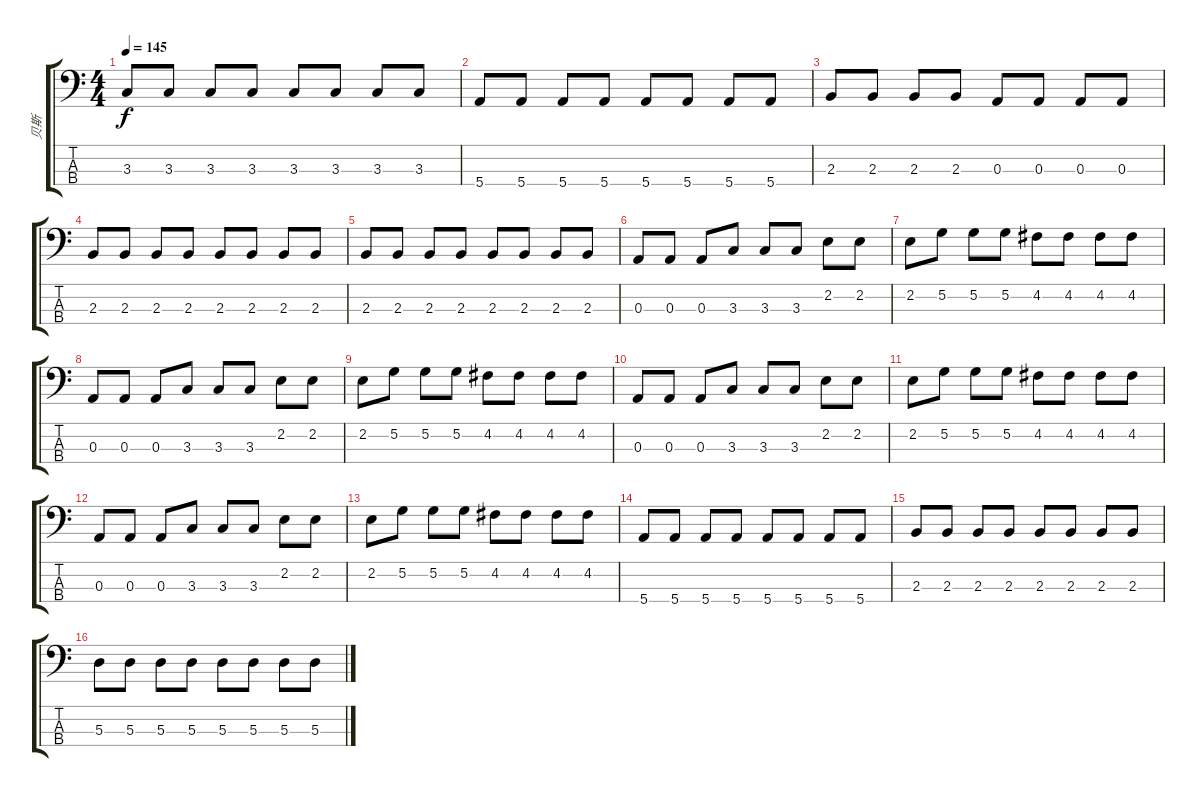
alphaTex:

\track ("贝斯" "贝斯") {instrument electricbassfinger}
\staff {score tabs}
\tuning (G2 D2 A1 E1) {hide}
\ts (4 4)
\tempo 145
\clef f4
\ks c
3.3.8{dy f} 3.3.8 3.3.8 3.3.8 3.3.8 3.3.8 3.3.8 3.3.8 |
5.4.8 5.4.8 5.4.8 5.4.8 5.4.8 5.4.8 5.4.8 5.4.8 |
2.3.8 2.3.8 2.3.8 2.3.8 0.3.8 0.3.8 0.3.8 0.3.8 |
2.3.8 2.3.8 2.3.8 2.3.8 2.3.8 2.3.8 2.3.8 2.3.8 |
2.3.8 2.3.8 2.3.8 2.3.8 2.3.8 2.3.8 2.3.8 2.3.8 |
0.3.8 0.3.8 0.3.8 3.3.8 3.3.8 3.3.8 2.2.8 2.2.8 |
2.2.8 5.2.8 5.2.8 5.2.8 4.2.8 4.2.8 4.2.8 4.2.8 |
0.3.8 0.3.8 0.3.8 3.3.8 3.3.8 3.3.8 2.2.8 2.2.8 |
2.2.8 5.2.8 5.2.8 5.2.8 4.2.8 4.2.8 4.2.8 4.2.8 |
0.3.8 0.3.8 0.3.8 3.3.8 3.3.8 3.3.8 2.2.8 2.2.8 |
2.2.8 5.2.8 5.2.8 5.2.8 4.2.8 4.2.8 4.2.8 4.2.8 |
0.3.8 0.3.8 0.3.8 3.3.8 3.3.8 3.3.8 2.2.8 2.2.8 |
2.2.8 5.2.8 5.2.8 5.2.8 4.2.8 4.2.8 4.2.8 4.2.8 |
5.4.8 5.4.8 5.4.8 5.4.8 5.4.8 5.4.8 5.4.8 5.4.8 |
2.3.8 2.3.8 2.3.8 2.3.8 2.3.8 2.3.8 2.3.8 2.3.8 |
5.3.8 5.3.8 5.3.8 5.3.8 5.3.8 5.3.8 5.3.8 5.3.8
